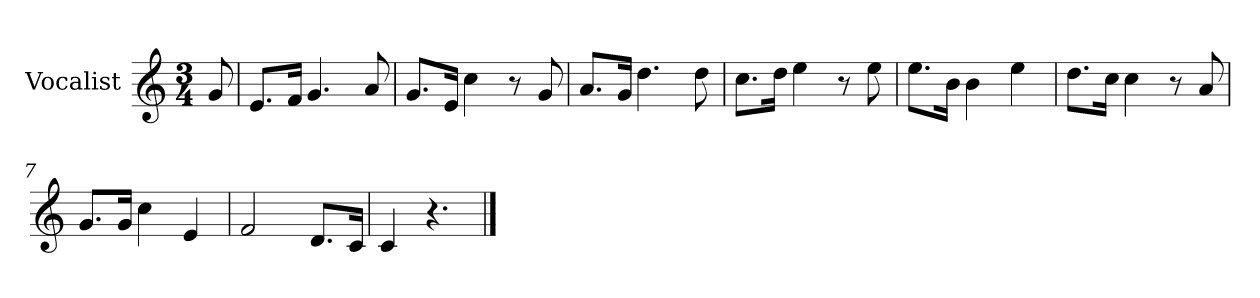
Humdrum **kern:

**kern
*part1
*staff1
*I"Vocalist
*k[]
*C:
*M3/4
=
8g
=1
8.eL
16fJk
4.g
8a
=2
8.gL
16eJk
4cc
8r
8g
=3
8.aL
16gJk
4.dd
8dd
=4
8.ccL
16ddJk
4ee
8r
8ee
=5
8.eeL
16bJk
4b
4ee
=6
8.ddL
16ccJk
4cc
8r
8a
=7
8.gL
16gJk
4cc
4e
=8
2f
8.dL
16cJk
=9
4c
4.r
==
*-
